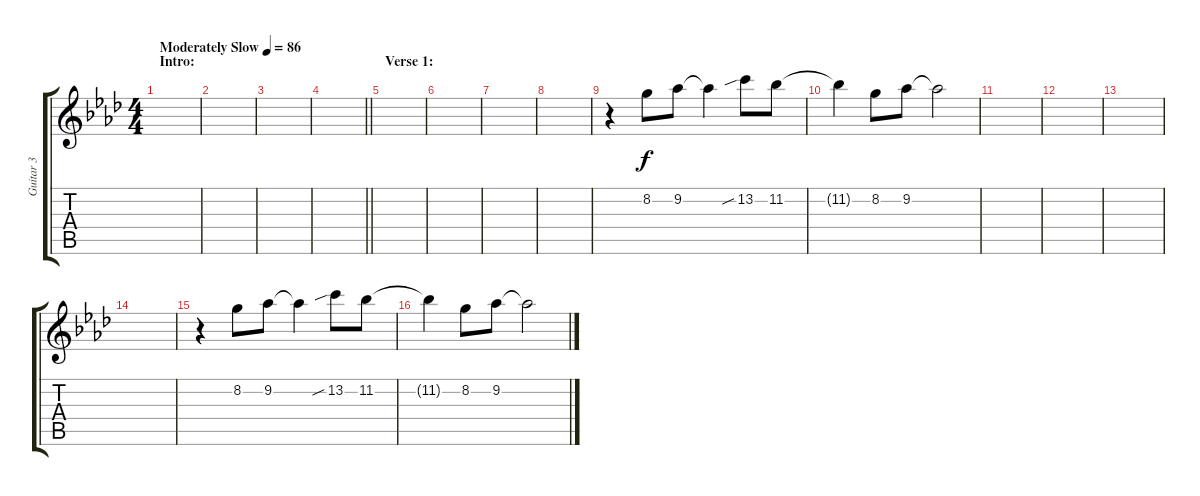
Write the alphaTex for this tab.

\track ("Guitar 3" "Guitar 3") {instrument distortionguitar}
\staff {score tabs}
\tuning (E4 B3 G3 D3 A2 E2) {hide}
\ts (4 4)
\section ("" "Intro:")
\tempo (86 "Moderately Slow")
\clef g2
\ks ab
|
|
|
\barLineRight lightlight
|
\section ("" "Verse 1:")
|
|
|
|
r.4 8.2.8 9.2.8 9.2{t}.4 13.2{sib}.8 11.2.8 |
11.2{t}.4 8.2.8 9.2.8 9.2{t}.2 |
|
|
|
|
r.4 8.2.8 9.2.8 9.2{t}.4 13.2{sib}.8 11.2.8 |
11.2{t}.4 8.2.8 9.2.8 9.2{t}.2
